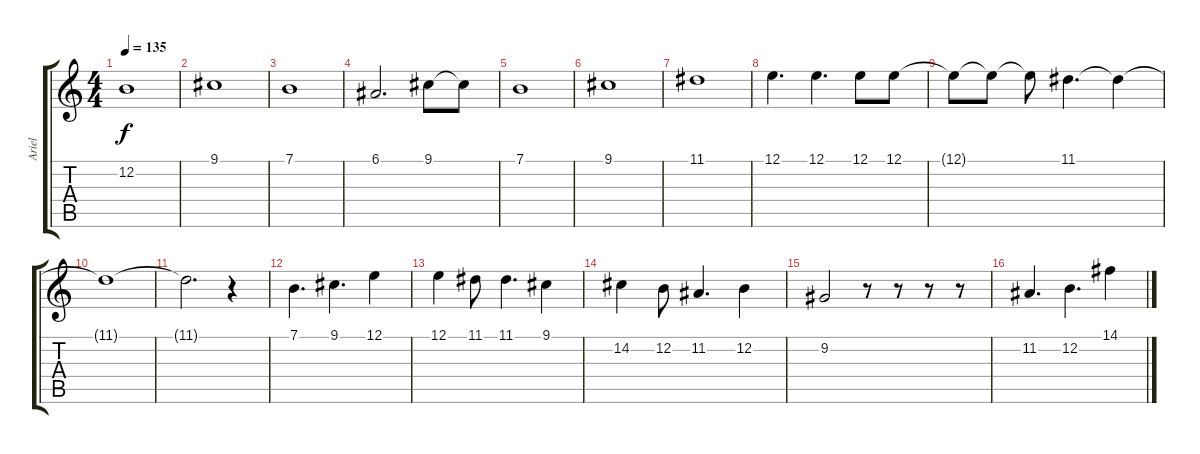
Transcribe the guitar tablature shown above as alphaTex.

\track ("Ariel" "Ariel") {instrument oboe}
\staff {score tabs}
\tuning (E4 B3 G3 D3 A2 E2) {hide}
\ts (4 4)
\tempo 135
\clef g2
\ks c
12.2{t}.1{dy f} |
9.1.1 |
7.1.1 |
6.1.2{d} 9.1.8 9.1{t}.8 |
7.1.1 |
9.1.1 |
11.1.1 |
12.1.4{d} 12.1.4{d} 12.1.8 12.1.8 |
12.1{t}.8 12.1{t}.8 12.1{t}.8 11.1.4{d} 11.1{t}.4 |
11.1{t}.1 |
11.1{t}.2{d} r.4 |
7.1.4{d} 9.1.4{d} 12.1.4 |
12.1.4 11.1.8 11.1.4{d} 9.1.4 |
14.2.4 12.2.8 11.2.4{d} 12.2.4 |
9.2.2 r.8 r.8 r.8 r.8 |
11.2.4{d} 12.2.4{d} 14.1.4
